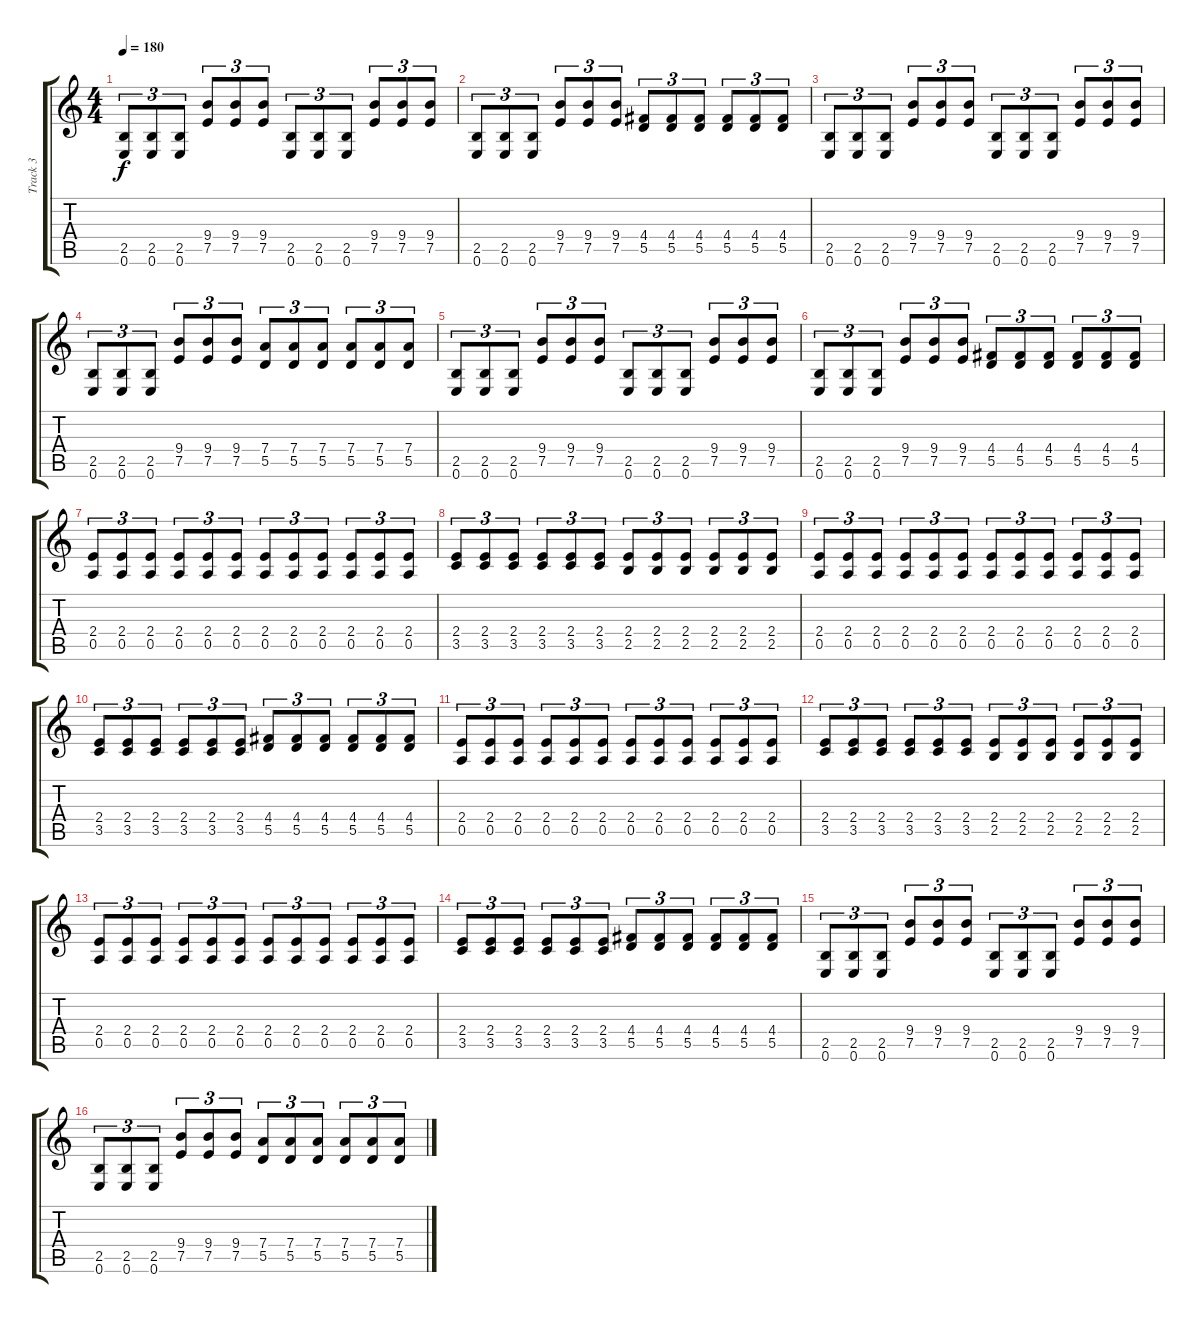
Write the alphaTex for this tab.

\track ("Track 3" "Track 3") {instrument overdrivenguitar}
\staff {score tabs}
\tuning (E4 B3 G3 D3 A2 E2) {hide}
\ts (4 4)
\tempo 180
\clef g2
\ks c
(2.5 0.6).8{tu (3 2) dy f} (2.5 0.6).8{tu (3 2)} (2.5 0.6).8{tu (3 2)} (9.4 7.5).8{tu (3 2)} (9.4 7.5).8{tu (3 2)} (9.4 7.5).8{tu (3 2)} (2.5 0.6).8{tu (3 2)} (2.5 0.6).8{tu (3 2)} (2.5 0.6).8{tu (3 2)} (9.4 7.5).8{tu (3 2)} (9.4 7.5).8{tu (3 2)} (9.4 7.5).8{tu (3 2)} |
(2.5 0.6).8{tu (3 2)} (2.5 0.6).8{tu (3 2)} (2.5 0.6).8{tu (3 2)} (9.4 7.5).8{tu (3 2)} (9.4 7.5).8{tu (3 2)} (9.4 7.5).8{tu (3 2)} (4.4 5.5).8{tu (3 2)} (4.4 5.5).8{tu (3 2)} (4.4 5.5).8{tu (3 2)} (4.4 5.5).8{tu (3 2)} (4.4 5.5).8{tu (3 2)} (4.4 5.5).8{tu (3 2)} |
(2.5 0.6).8{tu (3 2)} (2.5 0.6).8{tu (3 2)} (2.5 0.6).8{tu (3 2)} (9.4 7.5).8{tu (3 2)} (9.4 7.5).8{tu (3 2)} (9.4 7.5).8{tu (3 2)} (2.5 0.6).8{tu (3 2)} (2.5 0.6).8{tu (3 2)} (2.5 0.6).8{tu (3 2)} (9.4 7.5).8{tu (3 2)} (9.4 7.5).8{tu (3 2)} (9.4 7.5).8{tu (3 2)} |
(2.5 0.6).8{tu (3 2)} (2.5 0.6).8{tu (3 2)} (2.5 0.6).8{tu (3 2)} (9.4 7.5).8{tu (3 2)} (9.4 7.5).8{tu (3 2)} (9.4 7.5).8{tu (3 2)} (7.4 5.5).8{tu (3 2)} (7.4 5.5).8{tu (3 2)} (7.4 5.5).8{tu (3 2)} (7.4 5.5).8{tu (3 2)} (7.4 5.5).8{tu (3 2)} (7.4 5.5).8{tu (3 2)} |
(2.5 0.6).8{tu (3 2)} (2.5 0.6).8{tu (3 2)} (2.5 0.6).8{tu (3 2)} (9.4 7.5).8{tu (3 2)} (9.4 7.5).8{tu (3 2)} (9.4 7.5).8{tu (3 2)} (2.5 0.6).8{tu (3 2)} (2.5 0.6).8{tu (3 2)} (2.5 0.6).8{tu (3 2)} (9.4 7.5).8{tu (3 2)} (9.4 7.5).8{tu (3 2)} (9.4 7.5).8{tu (3 2)} |
(2.5 0.6).8{tu (3 2)} (2.5 0.6).8{tu (3 2)} (2.5 0.6).8{tu (3 2)} (9.4 7.5).8{tu (3 2)} (9.4 7.5).8{tu (3 2)} (9.4 7.5).8{tu (3 2)} (4.4 5.5).8{tu (3 2)} (4.4 5.5).8{tu (3 2)} (4.4 5.5).8{tu (3 2)} (4.4 5.5).8{tu (3 2)} (4.4 5.5).8{tu (3 2)} (4.4 5.5).8{tu (3 2)} |
(2.4 0.5).8{tu (3 2)} (2.4 0.5).8{tu (3 2)} (2.4 0.5).8{tu (3 2)} (2.4 0.5).8{tu (3 2)} (2.4 0.5).8{tu (3 2)} (2.4 0.5).8{tu (3 2)} (2.4 0.5).8{tu (3 2)} (2.4 0.5).8{tu (3 2)} (2.4 0.5).8{tu (3 2)} (2.4 0.5).8{tu (3 2)} (2.4 0.5).8{tu (3 2)} (2.4 0.5).8{tu (3 2)} |
(2.4 3.5).8{tu (3 2)} (2.4 3.5).8{tu (3 2)} (2.4 3.5).8{tu (3 2)} (2.4 3.5).8{tu (3 2)} (2.4 3.5).8{tu (3 2)} (2.4 3.5).8{tu (3 2)} (2.4 2.5).8{tu (3 2)} (2.4 2.5).8{tu (3 2)} (2.4 2.5).8{tu (3 2)} (2.4 2.5).8{tu (3 2)} (2.4 2.5).8{tu (3 2)} (2.4 2.5).8{tu (3 2)} |
(2.4 0.5).8{tu (3 2)} (2.4 0.5).8{tu (3 2)} (2.4 0.5).8{tu (3 2)} (2.4 0.5).8{tu (3 2)} (2.4 0.5).8{tu (3 2)} (2.4 0.5).8{tu (3 2)} (2.4 0.5).8{tu (3 2)} (2.4 0.5).8{tu (3 2)} (2.4 0.5).8{tu (3 2)} (2.4 0.5).8{tu (3 2)} (2.4 0.5).8{tu (3 2)} (2.4 0.5).8{tu (3 2)} |
(2.4 3.5).8{tu (3 2)} (2.4 3.5).8{tu (3 2)} (2.4 3.5).8{tu (3 2)} (2.4 3.5).8{tu (3 2)} (2.4 3.5).8{tu (3 2)} (2.4 3.5).8{tu (3 2)} (4.4 5.5).8{tu (3 2)} (4.4 5.5).8{tu (3 2)} (4.4 5.5).8{tu (3 2)} (4.4 5.5).8{tu (3 2)} (4.4 5.5).8{tu (3 2)} (4.4 5.5).8{tu (3 2)} |
(2.4 0.5).8{tu (3 2)} (2.4 0.5).8{tu (3 2)} (2.4 0.5).8{tu (3 2)} (2.4 0.5).8{tu (3 2)} (2.4 0.5).8{tu (3 2)} (2.4 0.5).8{tu (3 2)} (2.4 0.5).8{tu (3 2)} (2.4 0.5).8{tu (3 2)} (2.4 0.5).8{tu (3 2)} (2.4 0.5).8{tu (3 2)} (2.4 0.5).8{tu (3 2)} (2.4 0.5).8{tu (3 2)} |
(2.4 3.5).8{tu (3 2)} (2.4 3.5).8{tu (3 2)} (2.4 3.5).8{tu (3 2)} (2.4 3.5).8{tu (3 2)} (2.4 3.5).8{tu (3 2)} (2.4 3.5).8{tu (3 2)} (2.4 2.5).8{tu (3 2)} (2.4 2.5).8{tu (3 2)} (2.4 2.5).8{tu (3 2)} (2.4 2.5).8{tu (3 2)} (2.4 2.5).8{tu (3 2)} (2.4 2.5).8{tu (3 2)} |
(2.4 0.5).8{tu (3 2)} (2.4 0.5).8{tu (3 2)} (2.4 0.5).8{tu (3 2)} (2.4 0.5).8{tu (3 2)} (2.4 0.5).8{tu (3 2)} (2.4 0.5).8{tu (3 2)} (2.4 0.5).8{tu (3 2)} (2.4 0.5).8{tu (3 2)} (2.4 0.5).8{tu (3 2)} (2.4 0.5).8{tu (3 2)} (2.4 0.5).8{tu (3 2)} (2.4 0.5).8{tu (3 2)} |
(2.4 3.5).8{tu (3 2)} (2.4 3.5).8{tu (3 2)} (2.4 3.5).8{tu (3 2)} (2.4 3.5).8{tu (3 2)} (2.4 3.5).8{tu (3 2)} (2.4 3.5).8{tu (3 2)} (4.4 5.5).8{tu (3 2)} (4.4 5.5).8{tu (3 2)} (4.4 5.5).8{tu (3 2)} (4.4 5.5).8{tu (3 2)} (4.4 5.5).8{tu (3 2)} (4.4 5.5).8{tu (3 2)} |
(2.5 0.6).8{tu (3 2)} (2.5 0.6).8{tu (3 2)} (2.5 0.6).8{tu (3 2)} (9.4 7.5).8{tu (3 2)} (9.4 7.5).8{tu (3 2)} (9.4 7.5).8{tu (3 2)} (2.5 0.6).8{tu (3 2)} (2.5 0.6).8{tu (3 2)} (2.5 0.6).8{tu (3 2)} (9.4 7.5).8{tu (3 2)} (9.4 7.5).8{tu (3 2)} (9.4 7.5).8{tu (3 2)} |
(2.5 0.6).8{tu (3 2)} (2.5 0.6).8{tu (3 2)} (2.5 0.6).8{tu (3 2)} (9.4 7.5).8{tu (3 2)} (9.4 7.5).8{tu (3 2)} (9.4 7.5).8{tu (3 2)} (7.4 5.5).8{tu (3 2)} (7.4 5.5).8{tu (3 2)} (7.4 5.5).8{tu (3 2)} (7.4 5.5).8{tu (3 2)} (7.4 5.5).8{tu (3 2)} (7.4 5.5).8{tu (3 2)}
